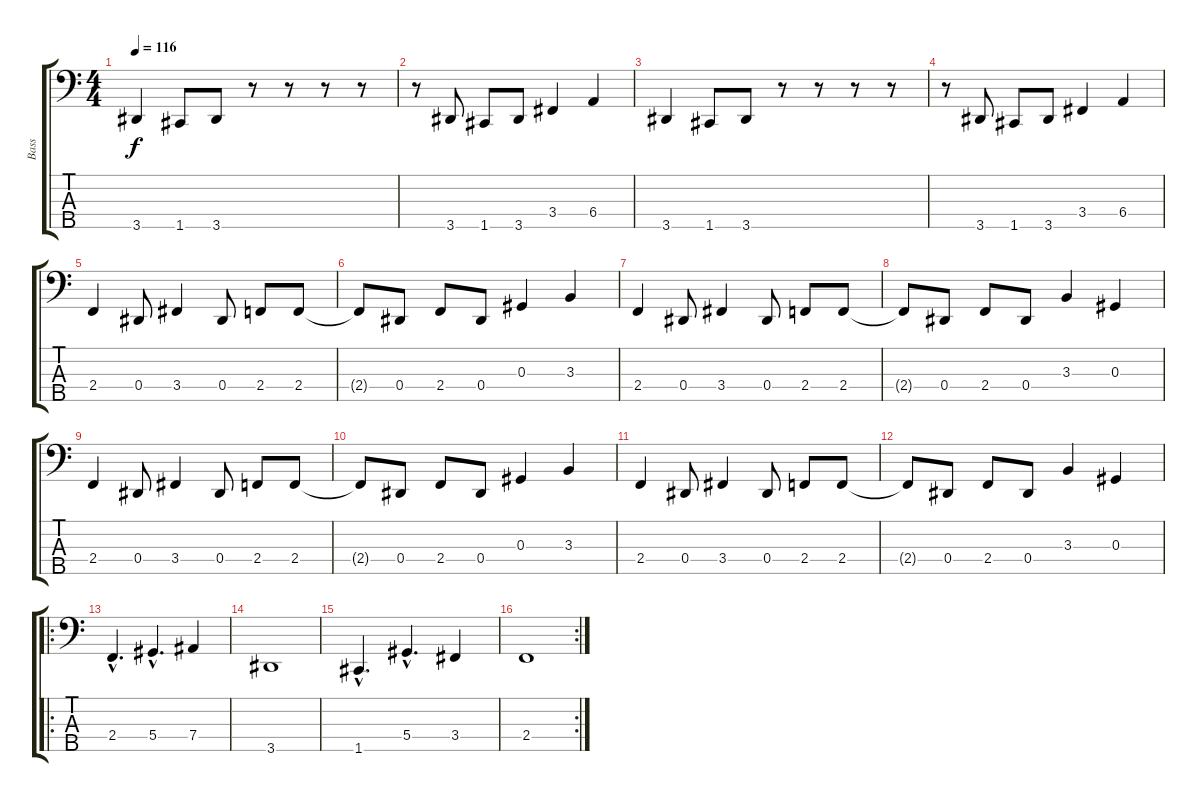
\track ("Bass" "Bass") {instrument electricbassfinger}
\staff {score tabs}
\tuning (Gb2 Db2 Ab1 Eb1 C1) {hide}
\ts (4 4)
\tempo 116
\clef f4
\ks c
3.5.4{dy f volume 16 instrument synthbass1} 1.5.8 3.5.8 r.8 r.8 r.8 r.8 |
r.8 3.5.8 1.5.8 3.5.8 3.4.4 6.4.4 |
3.5.4 1.5.8 3.5.8 r.8 r.8 r.8 r.8 |
r.8 3.5.8 1.5.8 3.5.8 3.4.4 6.4.4 |
2.4.4{volume 14 instrument electricbassfinger} 0.4.8 3.4.4 0.4.8 2.4.8 2.4.8 |
2.4{t}.8 0.4.8 2.4.8 0.4.8 0.3.4 3.3.4 |
2.4.4 0.4.8 3.4.4 0.4.8 2.4.8 2.4.8 |
2.4{t}.8 0.4.8 2.4.8 0.4.8 3.3.4 0.3.4 |
2.4.4 0.4.8 3.4.4 0.4.8 2.4.8 2.4.8 |
2.4{t}.8 0.4.8 2.4.8 0.4.8 0.3.4 3.3.4 |
2.4.4 0.4.8 3.4.4 0.4.8 2.4.8 2.4.8 |
2.4{t}.8 0.4.8 2.4.8 0.4.8 3.3.4 0.3.4 |
\ro
2.4{hac}.4{d instrument synthbass1} 5.4{hac}.4{d} 7.4.4 |
3.5.1 |
1.5{hac}.4{d} 5.4{hac}.4{d} 3.4.4 |
\rc 2
2.4.1
